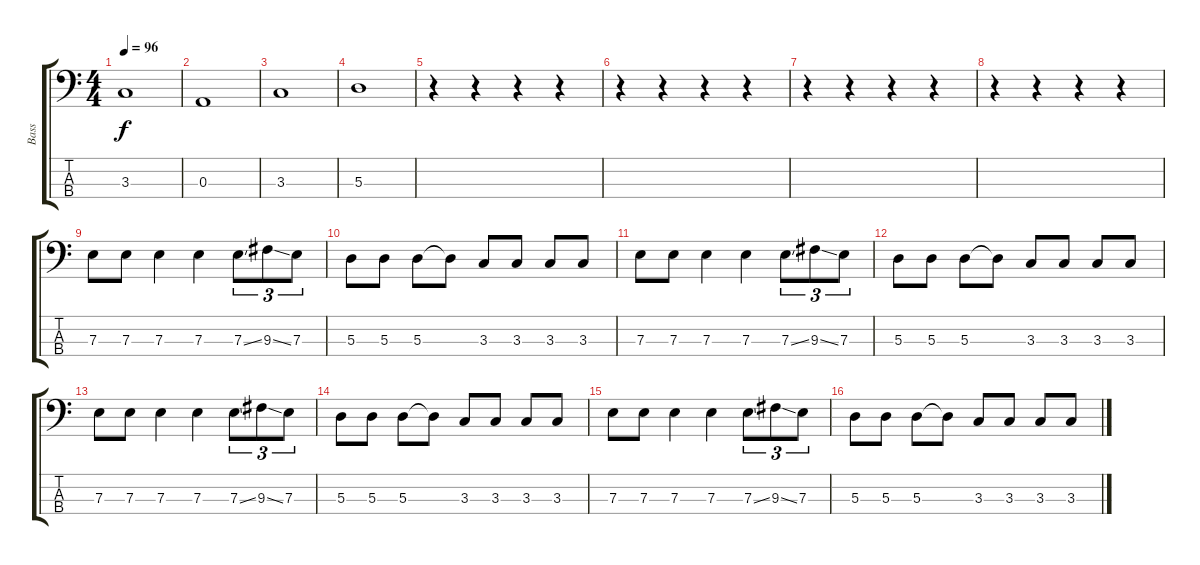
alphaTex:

\track ("Bass" "Bass") {instrument electricbassfinger}
\staff {score tabs}
\tuning (G2 D2 A1 E1) {hide}
\ts (4 4)
\tempo 96
\clef f4
\ks c
3.3.1{dy f} |
0.3.1 |
3.3.1 |
5.3.1 |
r.4 r.4 r.4 r.4 |
r.4 r.4 r.4 r.4 |
r.4 r.4 r.4 r.4 |
r.4 r.4 r.4 r.4 |
7.3.8 7.3.8 7.3.4 7.3.4 7.3{ss}.8{tu (3 2)} 9.3{ss}.8{tu (3 2)} 7.3.8{tu (3 2)} |
5.3.8 5.3.8 5.3.8 5.3{t}.8 3.3.8 3.3.8 3.3.8 3.3.8 |
7.3.8 7.3.8 7.3.4 7.3.4 7.3{ss}.8{tu (3 2)} 9.3{ss}.8{tu (3 2)} 7.3.8{tu (3 2)} |
5.3.8 5.3.8 5.3.8 5.3{t}.8 3.3.8 3.3.8 3.3.8 3.3.8 |
7.3.8 7.3.8 7.3.4 7.3.4 7.3{ss}.8{tu (3 2)} 9.3{ss}.8{tu (3 2)} 7.3.8{tu (3 2)} |
5.3.8 5.3.8 5.3.8 5.3{t}.8 3.3.8 3.3.8 3.3.8 3.3.8 |
7.3.8 7.3.8 7.3.4 7.3.4 7.3{ss}.8{tu (3 2)} 9.3{ss}.8{tu (3 2)} 7.3.8{tu (3 2)} |
5.3.8 5.3.8 5.3.8 5.3{t}.8 3.3.8 3.3.8 3.3.8 3.3.8
